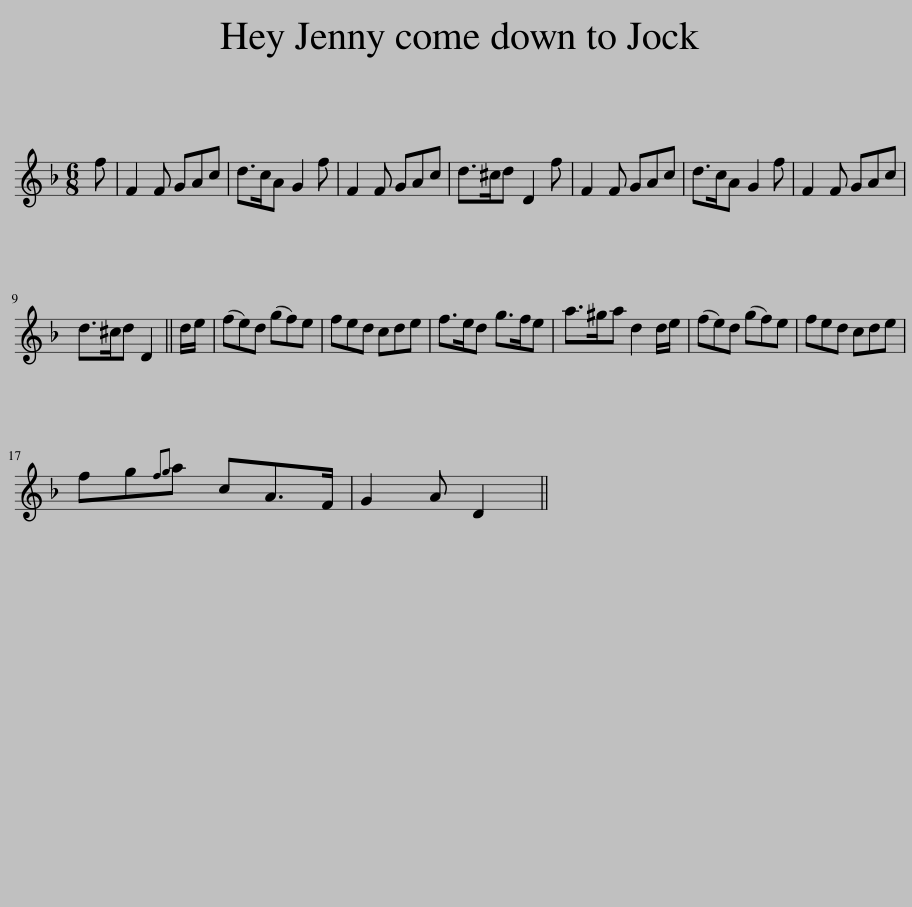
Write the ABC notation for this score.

X:1
L:1/8
M:6/8
I:linebreak $
K:F
V:1 treble
V:1
 f | F2 F GAc | d>cA G2 f | F2 F GAc | d>^cd D2 f | %5
 F2 F GAc | d>cA G2 f | F2 F GAc |$ d>^cd D2 || d/e/ | %10
 (fe)d (gf)e | fed cde | f>ed g>fe | a>^ga d2 d/e/ | (fe)d (gf)e | %15
 fed cde |$ fg{fg}a cA>F | G2 A D2 || %18
